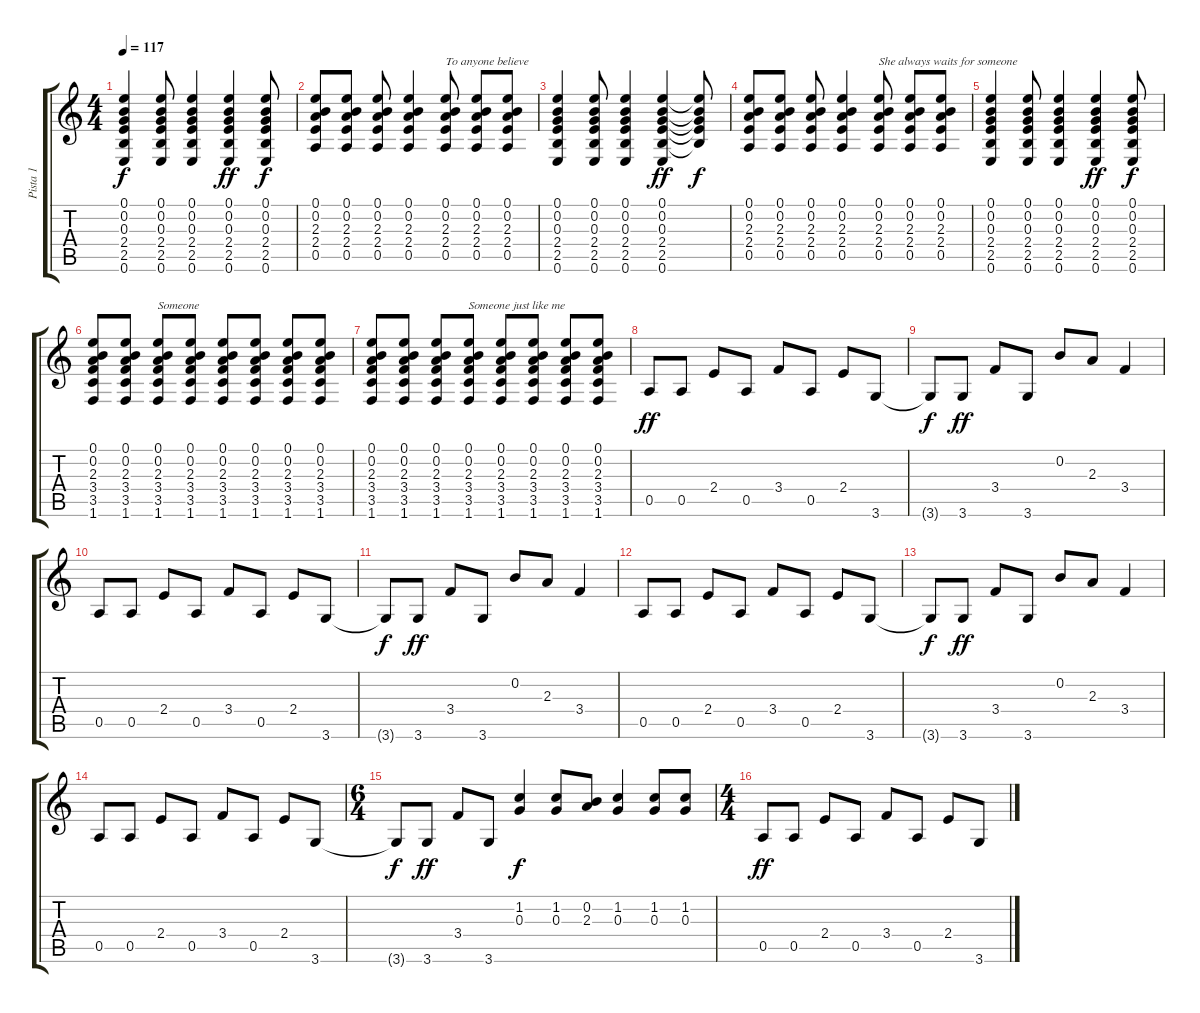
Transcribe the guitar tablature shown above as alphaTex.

\track ("Pista 1" "Pista 1") {instrument acousticguitarsteel}
\staff {score tabs}
\tuning (E4 B3 G3 D3 A2 E2) {hide}
\ts (4 4)
\tempo 117
\clef g2
\ks c
(0.1 0.2 0.3 2.4 2.5 0.6).4{dy f} (0.1 0.2 0.3 2.4 2.5 0.6).8 (0.1 0.2 0.3 2.4 2.5 0.6).4 (0.1 0.2 0.3 2.4 2.5 0.6).4{dy ff} (0.1 0.2 0.3 2.4 2.5 0.6).8{dy f} |
(0.1 0.2 2.3 2.4 0.5).8 (0.1 0.2 2.3 2.4 0.5).8 (0.1 0.2 2.3 2.4 0.5).8 (0.1 0.2 2.3 2.4 0.5).4 (0.1 0.2 2.3 2.4 0.5).8{txt "To anyone believe"} (0.1 0.2 2.3 2.4 0.5).8 (0.1 0.2 2.3 2.4 0.5).8 |
(0.1 0.2 0.3 2.4 2.5 0.6).4 (0.1 0.2 0.3 2.4 2.5 0.6).8 (0.1 0.2 0.3 2.4 2.5 0.6).4 (0.1 0.2 0.3 2.4 2.5 0.6).4{dy ff} (0.1{t} 0.2{t} 0.3{t} 2.4{t} 2.5{t}).8{dy f} |
(0.1 0.2 2.3 2.4 0.5).8 (0.1 0.2 2.3 2.4 0.5).8 (0.1 0.2 2.3 2.4 0.5).8 (0.1 0.2 2.3 2.4 0.5).4 (0.1 0.2 2.3 2.4 0.5).8{txt "She always waits for someone"} (0.1 0.2 2.3 2.4 0.5).8 (0.1 0.2 2.3 2.4 0.5).8 |
(0.1 0.2 0.3 2.4 2.5 0.6).4 (0.1 0.2 0.3 2.4 2.5 0.6).8 (0.1 0.2 0.3 2.4 2.5 0.6).4 (0.1 0.2 0.3 2.4 2.5 0.6).4{dy ff} (0.1 0.2 0.3 2.4 2.5 0.6).8{dy f} |
(0.1 0.2 2.3 3.4 3.5 1.6).8 (0.1 0.2 2.3 3.4 3.5 1.6).8 (0.1 0.2 2.3 3.4 3.5 1.6).8{txt "Someone"} (0.1 0.2 2.3 3.4 3.5 1.6).8 (0.1 0.2 2.3 3.4 3.5 1.6).8 (0.1 0.2 2.3 3.4 3.5 1.6).8 (0.1 0.2 2.3 3.4 3.5 1.6).8 (0.1 0.2 2.3 3.4 3.5 1.6).8 |
(0.1 0.2 2.3 3.4 3.5 1.6).8 (0.1 0.2 2.3 3.4 3.5 1.6).8 (0.1 0.2 2.3 3.4 3.5 1.6).8 (0.1 0.2 2.3 3.4 3.5 1.6).8{txt "Someone just like me"} (0.1 0.2 2.3 3.4 3.5 1.6).8 (0.1 0.2 2.3 3.4 3.5 1.6).8 (0.1 0.2 2.3 3.4 3.5 1.6).8 (0.1 0.2 2.3 3.4 3.5 1.6).8 |
0.5.8{dy ff} 0.5.8 2.4.8 0.5.8 3.4.8 0.5.8 2.4.8 3.6.8 |
3.6{t}.8{dy f} 3.6.8{dy ff} 3.4.8 3.6.8 0.2.8 2.3.8 3.4.4 |
0.5.8 0.5.8 2.4.8 0.5.8 3.4.8 0.5.8 2.4.8 3.6.8 |
3.6{t}.8{dy f} 3.6.8{dy ff} 3.4.8 3.6.8 0.2.8 2.3.8 3.4.4 |
0.5.8 0.5.8 2.4.8 0.5.8 3.4.8 0.5.8 2.4.8 3.6.8 |
3.6{t}.8{dy f} 3.6.8{dy ff} 3.4.8 3.6.8 0.2.8 2.3.8 3.4.4 |
0.5.8 0.5.8 2.4.8 0.5.8 3.4.8 0.5.8 2.4.8 3.6.8 |
\ts (6 4)
3.6{t}.8{dy f} 3.6.8{dy ff} 3.4.8 3.6.8 (1.2 0.3).4{dy f} (1.2 0.3).8 (0.2 2.3).8 (1.2 0.3).4 (1.2 0.3).8 (1.2 0.3).8 |
\ts (4 4)
0.5.8{dy ff} 0.5.8 2.4.8 0.5.8 3.4.8 0.5.8 2.4.8 3.6.8
